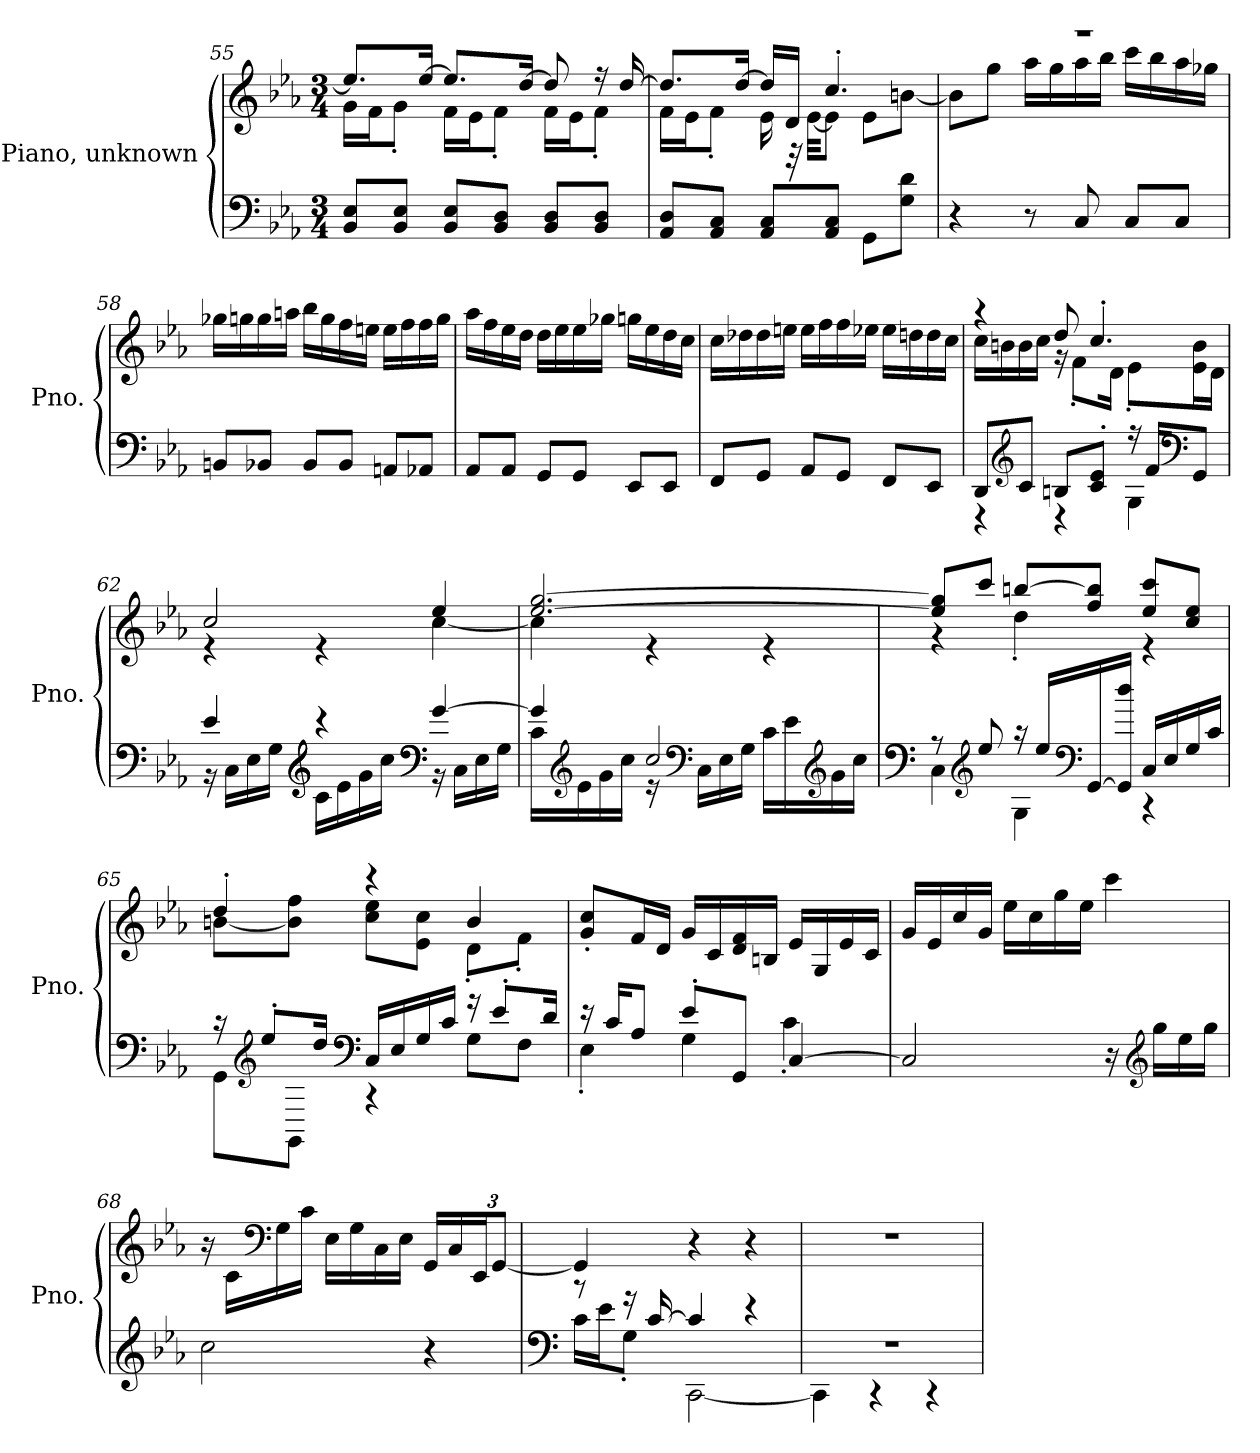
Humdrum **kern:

**kern	**kern
*part1	*part1
*staff2	*staff1
*I"Piano, unknown	*
*I'Pno.	*
!!LO:LB:g=z
*clefF4	*clefG2
*k[b-e-a-]	*k[b-e-a-]
*M3/4	*M3/4
=55	=55
*	*^
8BB-/ 8E-/L	8.ee-/L]	16g\LL
.	.	16f\J
8BB-/ 8E-/J	.	8g'\J
.	[16ee-/Jk	.
8BB-/ 8E-/L	8.ee-/L]	16f\LL
.	.	16e-\J
8BB-/ 8D/J	.	8f'\J
.	[16dd/Jk	.
8BB-/ 8D/L	8dd/]	16f\LL
.	.	16e-\J
8BB-/ 8D/J	16r	8f'\J
.	[16dd/	.
=56	=56	=56
8AA-/ 8D/L	8.dd/L]	16f\LL
.	.	16e-\J
8AA-/ 8C/J	.	8f'\J
.	[16dd/Jk	.
8AA-/ 8C/L	16dd/LL]	16e-\
.	16d/JJ	32r
.	.	[32e-\KKL
8AA-/ 8C/J	4.cc'/	8e-\J]
8GG\L	.	8e-\L
8G\ 8d\J	.	[8bn\J
=57	=57	=57
4r	2.r	8b\L]
.	.	8gg\J
8r	.	16aa-\LL
.	.	16gg\
8C/	.	16aa-\
.	.	16bb-\JJ
8C/L	.	16ccc\LL
.	.	16bb-\
8C/J	.	16aa-\
.	.	16gg-X\JJ
*	*v	*v
!!LO:PB:g=z
=58	=58
8BBn/L	16gg-X\LL
.	16ggn\
8BB-X/J	16gg\
.	16aan\JJ
8BB-/L	16bb-\LL
.	16gg\
8BB-/J	16ff\
.	16een\JJ
8AAn/L	16ee\LL
.	16ff\
8AA-X/J	16ff\
.	16gg\JJ
=59	=59
8AA-/L	16aa-\LL
.	16ff\
8AA-/J	16ee-\
.	16dd\JJ
8GG/L	16dd\LL
.	16ee-\
8GG/J	16ee-\
.	16gg-X\JJ
8EE-/L	16ggn\LL
.	16ee-\
8EE-/J	16dd\
.	16cc\JJ
=60	=60
8FF/L	16cc\LL
.	16dd-X\
8GG/J	16dd-\
.	16een\JJ
8AA-/L	16ee\LL
.	16ff\
8GG/J	16ff\
.	16ee-X\JJ
8FF/L	16ee-\LL
.	16ddn\
8EE-/J	16dd\
.	16cc\JJ
!!LO:LB:g=z
=61	=61
*^	*^
8DD/L	4r	4r	16cc\LL
.	.	.	16bn\
*clefG2	*	*	*
8c/J	.	.	16b\
.	.	.	16cc\JJ
8Bn/L	4r	8dd/	16r
.	.	.	8f'\L
8c/' 8e-/'J	.	4.cc'/	.
.	.	.	16d\Jk
16r	4G\	.	8e-'\L
16f/KL	.	.	.
*clefF4	*	*	*
8GG/J	.	.	16e-\ 16b\L
.	.	.	16d\JJ
=62	=62	=62	=62
4e-/	16r	2cc/	4r
.	16C\LL	.	.
.	16E-\	.	.
.	16G\JJ	.	.
*clefG2	*	*	*
4r	16c\LL	.	4r
.	16e-\	.	.
.	16g\	.	.
.	16cc\JJ	.	.
*clefF4	*	*	*
[4g/	16r	4ee-/	[4cc\
.	16C\LL	.	.
.	16E-\	.	.
.	16G\JJ	.	.
!!LO:LB:g=z	!!
=63	=63	=63	=63
4g/]	16c\LL	[2.ee-/ [2.gg/	4cc\]
*clefG2	*	*	*
.	16e-\	.	.
.	16g\	.	.
.	16cc\JJ	.	.
2cc/	16r	.	4r
*clefF4	*	*	*
.	16C\LL	.	.
.	16E-\	.	.
.	16G\JJ	.	.
.	16c\LL	.	4r
.	16e-\	.	.
*clefG2	*	*	*
.	16g\	.	.
.	16cc\JJ	.	.
=64	=64	=64	=64
*clefF4	*	*	*
8r	4C\	8ee-/] 8gg/]L	4r
*clefG2	*	*	*
8ee-/	.	8ccc/J	.
16r	4G\	[8bbn/L	4dd'\
16ee-/LL	.	.	.
*clefF4	*	*	*
[16GG/	.	8ff/ 8bb/]J	.
16GG/] 16dd/JJ	.	.	.
16C/LL	4r	8ee-/ 8ccc/L	4r
16E-/	.	.	.
16G/	.	8cc/ 8ee-/J	.
16c/JJ	.	.	.
!!LO:LB:g=z	!!
=65	=65	=65	=65
16r	8GG\L	4dd'/	[8bn\L
*clefG2	*	*	*
8ee-'/L	.	.	.
.	8GG\J	.	8b\] 8ff\J
16dd/Jk	.	.	.
*clefF4	*	*	*
16C/LL	4r	4r	8cc\ 8ee-\L
16E-/	.	.	.
16G/	.	.	8e-\ 8cc\J
16c/JJ	.	.	.
16r	8G\L	4b/	8d'\L
8e-'/L	.	.	.
.	8F\J	.	8f'\J
16d/Jk	.	.	.
*	*	*v	*v
=66	=66	=66
16r	4E-'\	8g/' 8cc/'L
16c/KL	.	.
8A-/J	.	16f/L
.	.	16d/JJ
8e-'/L	4G\	16g/LL
.	.	16c/
8GG/J	.	16d/ 16f/
.	.	16Bn/JJ
[4C/	4c'\	16e-/LL
.	.	16G/
.	.	16e-/
.	.	16c/JJ
*v	*v	*
=67	=67
2C/]	16g/LL
.	16e-/
.	16cc/
.	16g/JJ
.	16ee-\LL
.	16cc\
.	16gg\
.	16ee-\JJ
16r	4ccc\
*clefG2	*
16gg\LL	.
16ee-\	.
16gg\JJ	.
!!LO:LB:g=z
=68	=68
2cc\	16r
.	16c\LL
*	*clefF4
.	16G\
.	16c\JJ
.	16E-\LL
.	16G\
.	16C\
.	16E-\JJ
4r	16GG/LL
.	16C/
*	*Xbrackettup
.	24EE-/J
.	[12GG/J
=69	=69
*clefF4	*
*^	*
8r	16c\LL	4GG/]
.	16e-\J	.
16r	8G'\J	.
[16c/	.	.
4c/]	[2CC\	4r
4r	.	4r
=70	=70	=70
2.r	4CC\]	2.r
.	4r	.
.	4r	.
*v	*v	*
=	=
*-	*-
